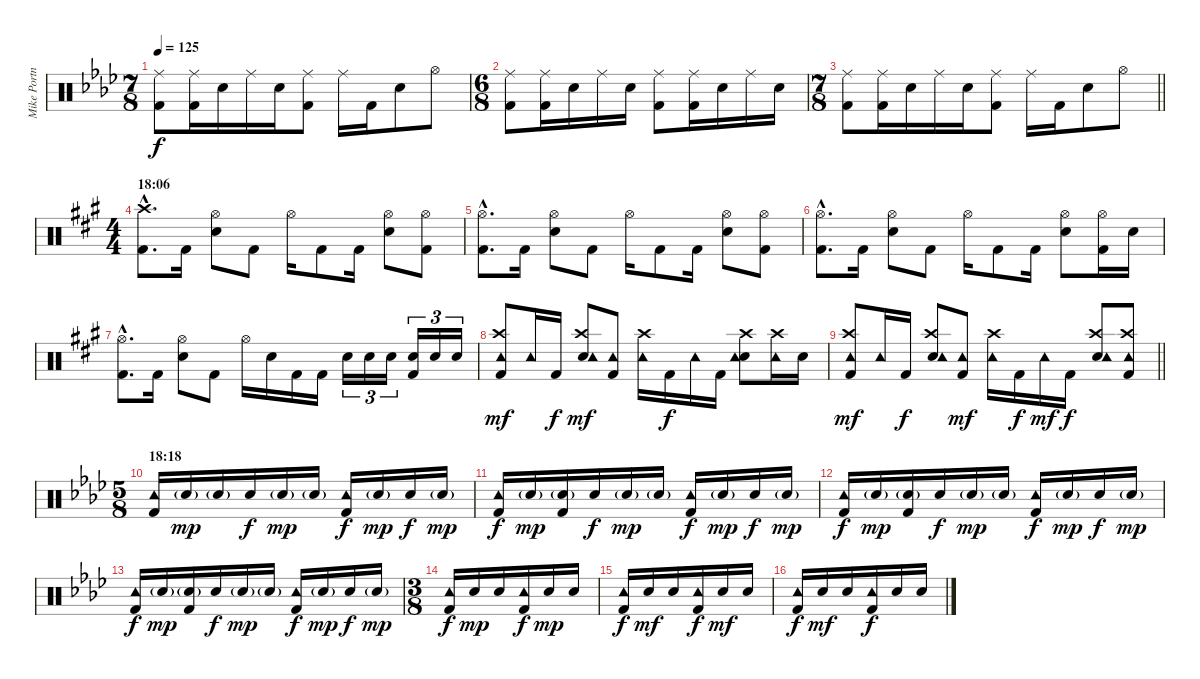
\track ("Mike Portnoy - Drums" "Mike Portn") {instrument percussion}
\staff {score}
\articulation defaults
\ts (7 8)
\tempo 125
\clef neutral
\ks ab
("Ride (middle)" "Kick (hit) 2").8{dy f} ("Ride (middle)" "Kick (hit) 2").16 "Snare (hit) 2".16 "Ride (middle)".16 "Snare (hit) 2".16 ("Ride (middle)" "Kick (hit) 2").8 "Ride (middle)".16 "Kick (hit) 2".16 "Snare (hit) 2".8 "Hi-Hat (open)".8 |
\ts (6 8)
("Ride (middle)" "Kick (hit) 2").8 ("Ride (middle)" "Kick (hit) 2").16 "Snare (hit) 2".16 "Ride (middle)".16 "Snare (hit) 2".16 ("Ride (middle)" "Kick (hit) 2").8 ("Ride (middle)" "Kick (hit) 2").16 "Snare (hit) 2".16 "Ride (middle)".16 "Snare (hit) 2".16 |
\ts (7 8)
\barLineRight lightlight
("Ride (middle)" "Kick (hit) 2").8 ("Ride (middle)" "Kick (hit) 2").16 "Snare (hit) 2".16 "Ride (middle)".16 "Snare (hit) 2".16 ("Ride (middle)" "Kick (hit) 2").8 "Ride (middle)".16 "Kick (hit) 2".16 "Snare (hit) 2".8 "Hi-Hat (open)".8 |
\ts (4 4)
\section ("" "18:06")
\ks a
("Crash high (hit)"{hac} "Kick (hit) 2"{hac}).8{d} "Kick (hit) 2".16 ("Snare (hit) 2" "Hi-Hat (open)").8 "Kick (hit) 2".8 "Hi-Hat (open)".16 "Kick (hit) 2".8 "Kick (hit) 2".16 ("Snare (hit) 2" "Hi-Hat (open)").8 ("Hi-Hat (open)" "Kick (hit) 2").8 |
("Hi-Hat (open)"{hac} "Kick (hit) 2"{hac}).8{d} "Kick (hit) 2".16 ("Snare (hit) 2" "Hi-Hat (open)").8 "Kick (hit) 2".8 "Hi-Hat (open)".16 "Kick (hit) 2".8 "Kick (hit) 2".16 ("Snare (hit) 2" "Hi-Hat (open)").8 ("Hi-Hat (open)" "Kick (hit) 2").8 |
("Hi-Hat (open)"{hac} "Kick (hit) 2"{hac}).8{d} "Kick (hit) 2".16 ("Snare (hit) 2" "Hi-Hat (open)").8 "Kick (hit) 2".8 "Hi-Hat (open)".16 "Kick (hit) 2".8 "Kick (hit) 2".16 ("Snare (hit) 2" "Hi-Hat (open)").8 ("Hi-Hat (open)" "Kick (hit) 2").16 "Snare (hit) 2".16 |
("Hi-Hat (open)"{hac} "Kick (hit) 2"{hac}).8{d} "Kick (hit) 2".16 ("Snare (hit) 2" "Hi-Hat (open)").8 "Kick (hit) 2".8 "Hi-Hat (open)".16 "Snare (hit) 2".16 "Kick (hit) 2".16 "Kick (hit) 2".16 "Snare (hit) 2".16{tu (3 2)} "Snare (hit) 2".16{tu (3 2)} "Snare (hit) 2".16{tu (3 2)} ("Snare (hit) 2" "Kick (hit) 2").16{tu (3 2)} "Snare (hit) 2".16{tu (3 2)} "Snare (hit) 2".16{tu (3 2)} |
("Crash high (hit)" "Tambourine (hit)" "Kick (hit) 2").8{dy mf} "Tambourine (hit)".16 "Kick (hit) 2".16{dy f} ("Snare (hit) 2" "Crash high (hit)" "Tambourine (hit)").8{dy mf} ("Tambourine (hit)" "Kick (hit) 2").8 ("Crash high (hit)" "Tambourine (hit)").16 "Kick (hit) 2".16{dy f} "Tambourine (hit)".16 "Kick (hit) 2".16 ("Snare (hit) 2" "Crash high (hit)" "Tambourine (hit)").8 ("Crash high (hit)" "Tambourine (hit)").16 "Snare (hit) 2".16 |
\barLineRight lightlight
("Crash high (hit)" "Tambourine (hit)" "Kick (hit) 2").8{dy mf} "Tambourine (hit)".16 "Kick (hit) 2".16{dy f} ("Snare (hit) 2" "Crash high (hit)" "Tambourine (hit)").8 ("Tambourine (hit)" "Kick (hit) 2").8{dy mf} ("Crash high (hit)" "Tambourine (hit)").16 "Kick (hit) 2".16{dy f} "Tambourine (hit)".16{dy mf} "Kick (hit) 2".16{dy f} ("Snare (hit) 2" "Crash high (hit)" "Tambourine (hit)").8 ("Crash high (hit)" "Tambourine (hit)" "Kick (hit) 2").8 |
\ts (5 8)
\section ("" "18:18")
\ks ab
("Tambourine (hit)" "Kick (hit) 2").16 "Snare (hit) 2"{g}.16{dy mp} "Snare (hit) 2"{g}.16 "Snare (hit) 2".16{dy f} "Snare (hit) 2"{g}.16{dy mp} "Snare (hit) 2"{g}.16 ("Tambourine (hit)" "Kick (hit) 2").16{dy f} "Snare (hit) 2"{g}.16{dy mp} "Snare (hit) 2".16{dy f} "Snare (hit) 2"{g}.16{dy mp} |
("Tambourine (hit)" "Kick (hit) 2").16{dy f} "Snare (hit) 2"{g}.16{dy mp} ("Snare (hit) 2"{g} "Kick (hit) 2").16 "Snare (hit) 2".16{dy f} "Snare (hit) 2"{g}.16{dy mp} "Snare (hit) 2"{g}.16 ("Tambourine (hit)" "Kick (hit) 2").16{dy f} "Snare (hit) 2"{g}.16{dy mp} "Snare (hit) 2".16{dy f} "Snare (hit) 2"{g}.16{dy mp} |
("Tambourine (hit)" "Kick (hit) 2").16{dy f} "Snare (hit) 2"{g}.16{dy mp} ("Snare (hit) 2"{g} "Kick (hit) 2").16 "Snare (hit) 2".16{dy f} "Snare (hit) 2"{g}.16{dy mp} "Snare (hit) 2"{g}.16 ("Tambourine (hit)" "Kick (hit) 2").16{dy f} "Snare (hit) 2"{g}.16{dy mp} "Snare (hit) 2".16{dy f} "Snare (hit) 2"{g}.16{dy mp} |
("Tambourine (hit)" "Kick (hit) 2").16{dy f} "Snare (hit) 2"{g}.16{dy mp} ("Snare (hit) 2"{g} "Kick (hit) 2").16 "Snare (hit) 2".16{dy f} "Snare (hit) 2"{g}.16{dy mp} "Snare (hit) 2"{g}.16 ("Tambourine (hit)" "Kick (hit) 2").16{dy f} "Snare (hit) 2"{g}.16{dy mp} "Snare (hit) 2".16{dy f} "Snare (hit) 2"{g}.16{dy mp} |
\ts (3 8)
("Tambourine (hit)" "Kick (hit) 2").16{dy f} "Snare (hit) 2".16{dy mp} "Snare (hit) 2".16 ("Tambourine (hit)" "Kick (hit) 2").16{dy f} "Snare (hit) 2".16{dy mp} "Snare (hit) 2".16 |
("Tambourine (hit)" "Kick (hit) 2").16{dy f} "Snare (hit) 2".16{dy mf} "Snare (hit) 2".16 ("Tambourine (hit)" "Kick (hit) 2").16{dy f} "Snare (hit) 2".16{dy mf} "Snare (hit) 2".16 |
("Tambourine (hit)" "Kick (hit) 2").16{dy f} "Snare (hit) 2".16{dy mf} "Snare (hit) 2".16 ("Tambourine (hit)" "Kick (hit) 2").16{dy f} "Snare (hit) 2".16 "Snare (hit) 2".16
